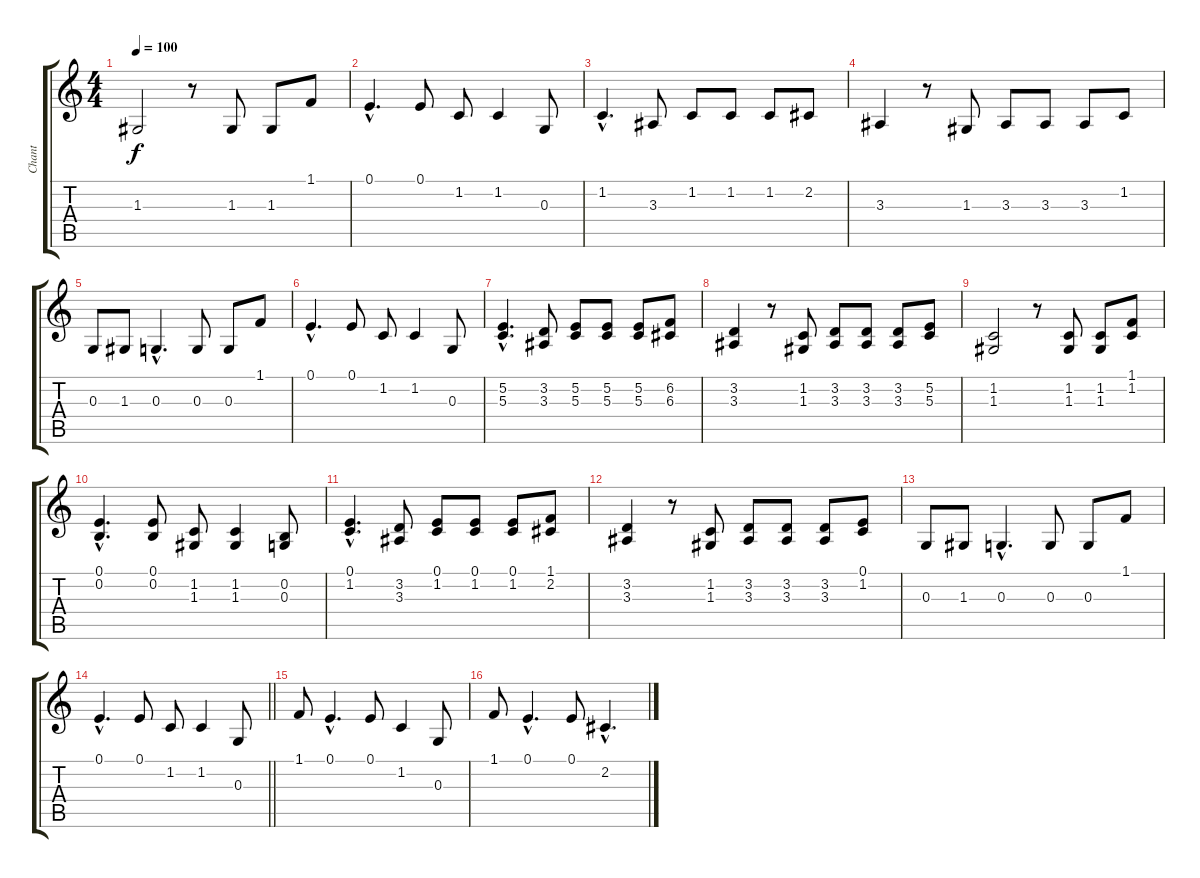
\track ("Chant" "Chant") {instrument shakuhachi}
\staff {score tabs}
\tuning (E4 B3 G3 D3 A2 E2) {hide}
\ts (4 4)
\tempo 100
\clef g2
\ks c
1.3.2{dy f} r.8 1.3.8 1.3.8 1.1.8 |
0.1{hac}.4{d} 0.1.8 1.2.8 1.2.4 0.3.8 |
1.2{hac}.4{d} 3.3.8 1.2.8 1.2.8 1.2.8 2.2.8 |
3.3.4 r.8 1.3.8 3.3.8 3.3.8 3.3.8 1.2.8 |
0.3.8 1.3.8 0.3{hac}.4{d} 0.3.8 0.3.8 1.1.8 |
0.1{hac}.4{d} 0.1.8 1.2.8 1.2.4 0.3.8 |
(5.2{hac} 5.3{hac}).4{d} (3.2 3.3).8 (5.2 5.3).8 (5.2 5.3).8 (5.2 5.3).8 (6.2 6.3).8 |
(3.2 3.3).4 r.8 (1.2 1.3).8 (3.2 3.3).8 (3.2 3.3).8 (3.2 3.3).8 (5.2 5.3).8 |
(1.2 1.3).2 r.8 (1.2 1.3).8 (1.2 1.3).8 (1.1 1.2).8 |
(0.1{hac} 0.2{hac}).4{d} (0.1 0.2).8 (1.2 1.3).8 (1.2 1.3).4 (0.2 0.3).8 |
(0.1{hac} 1.2{hac}).4{d} (3.2 3.3).8 (0.1 1.2).8 (0.1 1.2).8 (0.1 1.2).8 (1.1 2.2).8 |
(3.2 3.3).4 r.8 (1.2 1.3).8 (3.2 3.3).8 (3.2 3.3).8 (3.2 3.3).8 (0.1 1.2).8 |
0.3.8 1.3.8 0.3{hac}.4{d} 0.3.8 0.3.8 1.1.8 |
\barLineRight lightlight
0.1{hac}.4{d} 0.1.8 1.2.8 1.2.4 0.3.8 |
1.1.8 0.1{hac}.4{d} 0.1.8 1.2.4 0.3.8 |
1.1.8 0.1{hac}.4{d} 0.1.8 2.2{hac}.4{d}
